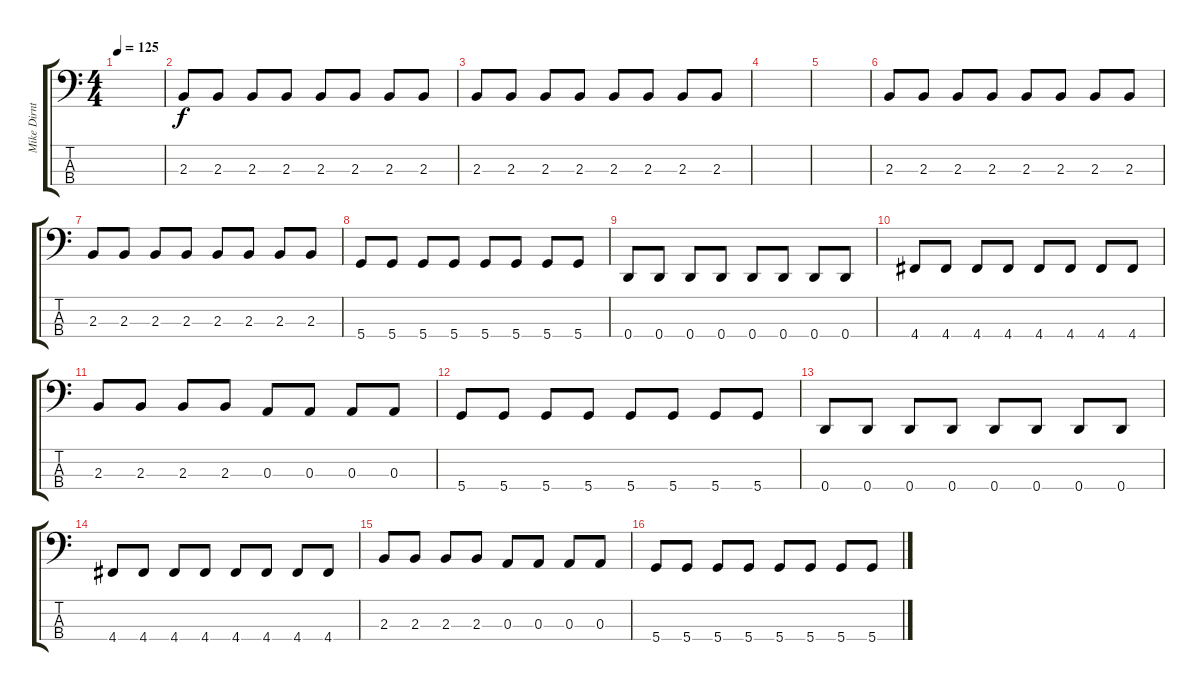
\track ("Mike Dirnt" "Mike Dirnt") {instrument electricbassfinger}
\staff {score tabs}
\tuning (G2 D2 A1 D1) {hide}
\ts (4 4)
\tempo 125
\clef f4
\ks c
|
2.3.8 2.3.8 2.3.8 2.3.8 2.3.8 2.3.8 2.3.8 2.3.8 |
2.3.8 2.3.8 2.3.8 2.3.8 2.3.8 2.3.8 2.3.8 2.3.8 |
|
|
2.3.8 2.3.8 2.3.8 2.3.8 2.3.8 2.3.8 2.3.8 2.3.8 |
2.3.8 2.3.8 2.3.8 2.3.8 2.3.8 2.3.8 2.3.8 2.3.8 |
5.4.8 5.4.8 5.4.8 5.4.8 5.4.8 5.4.8 5.4.8 5.4.8 |
0.4.8 0.4.8 0.4.8 0.4.8 0.4.8 0.4.8 0.4.8 0.4.8 |
4.4.8 4.4.8 4.4.8 4.4.8 4.4.8 4.4.8 4.4.8 4.4.8 |
2.3.8 2.3.8 2.3.8 2.3.8 0.3.8 0.3.8 0.3.8 0.3.8 |
5.4.8 5.4.8 5.4.8 5.4.8 5.4.8 5.4.8 5.4.8 5.4.8 |
0.4.8 0.4.8 0.4.8 0.4.8 0.4.8 0.4.8 0.4.8 0.4.8 |
4.4.8 4.4.8 4.4.8 4.4.8 4.4.8 4.4.8 4.4.8 4.4.8 |
2.3.8 2.3.8 2.3.8 2.3.8 0.3.8 0.3.8 0.3.8 0.3.8 |
5.4.8 5.4.8 5.4.8 5.4.8 5.4.8 5.4.8 5.4.8 5.4.8
